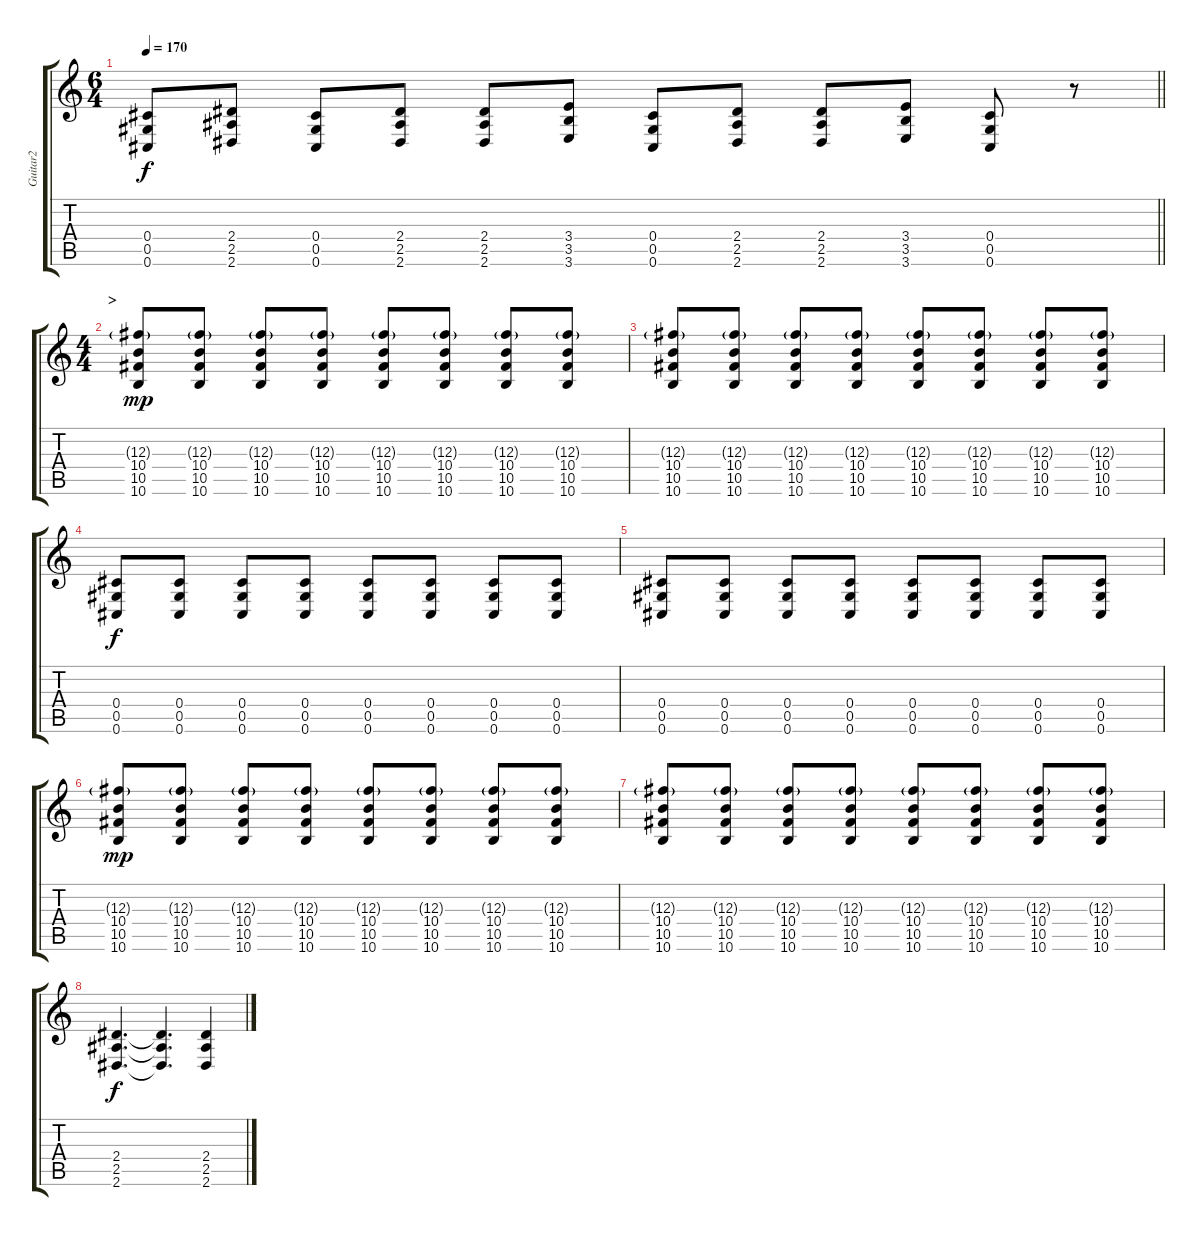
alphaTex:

\track ("Guitar2" "Guitar2") {instrument distortionguitar}
\staff {score tabs}
\tuning (Eb4 Bb3 Gb3 Db3 Ab2 Db2) {hide}
\ts (6 4)
\tempo 170
\clef g2
\barLineRight lightlight
\ks c
(0.4 0.5 0.6).8{dy f} (2.4 2.5 2.6).8 (0.4 0.5 0.6).8 (2.4 2.5 2.6).8 (2.4 2.5 2.6).8 (3.4 3.5 3.6).8 (0.4 0.5 0.6).8 (2.4 2.5 2.6).8 (2.4 2.5 2.6).8 (3.4 3.5 3.6).8 (0.4 0.5 0.6).8 r.8 |
\ts (4 4)
\section ("" ">")
(12.3{g} 10.4 10.5 10.6).8{dy mp} (12.3{g} 10.4 10.5 10.6).8 (12.3{g} 10.4 10.5 10.6).8 (12.3{g} 10.4 10.5 10.6).8 (12.3{g} 10.4 10.5 10.6).8 (12.3{g} 10.4 10.5 10.6).8 (12.3{g} 10.4 10.5 10.6).8 (12.3{g} 10.4 10.5 10.6).8 |
(12.3{g} 10.4 10.5 10.6).8 (12.3{g} 10.4 10.5 10.6).8 (12.3{g} 10.4 10.5 10.6).8 (12.3{g} 10.4 10.5 10.6).8 (12.3{g} 10.4 10.5 10.6).8 (12.3{g} 10.4 10.5 10.6).8 (12.3{g} 10.4 10.5 10.6).8 (12.3{g} 10.4 10.5 10.6).8 |
(0.4 0.5 0.6).8{dy f} (0.4 0.5 0.6).8 (0.4 0.5 0.6).8 (0.4 0.5 0.6).8 (0.4 0.5 0.6).8 (0.4 0.5 0.6).8 (0.4 0.5 0.6).8 (0.4 0.5 0.6).8 |
(0.4 0.5 0.6).8 (0.4 0.5 0.6).8 (0.4 0.5 0.6).8 (0.4 0.5 0.6).8 (0.4 0.5 0.6).8 (0.4 0.5 0.6).8 (0.4 0.5 0.6).8 (0.4 0.5 0.6).8 |
(12.3{g} 10.4 10.5 10.6).8{dy mp} (12.3{g} 10.4 10.5 10.6).8 (12.3{g} 10.4 10.5 10.6).8 (12.3{g} 10.4 10.5 10.6).8 (12.3{g} 10.4 10.5 10.6).8 (12.3{g} 10.4 10.5 10.6).8 (12.3{g} 10.4 10.5 10.6).8 (12.3{g} 10.4 10.5 10.6).8 |
(12.3{g} 10.4 10.5 10.6).8 (12.3{g} 10.4 10.5 10.6).8 (12.3{g} 10.4 10.5 10.6).8 (12.3{g} 10.4 10.5 10.6).8 (12.3{g} 10.4 10.5 10.6).8 (12.3{g} 10.4 10.5 10.6).8 (12.3{g} 10.4 10.5 10.6).8 (12.3{g} 10.4 10.5 10.6).8 |
(2.4 2.5 2.6).4{d dy f} (2.4{t} 2.5{t} 2.6{t}).4{d} (2.4 2.5 2.6).4
